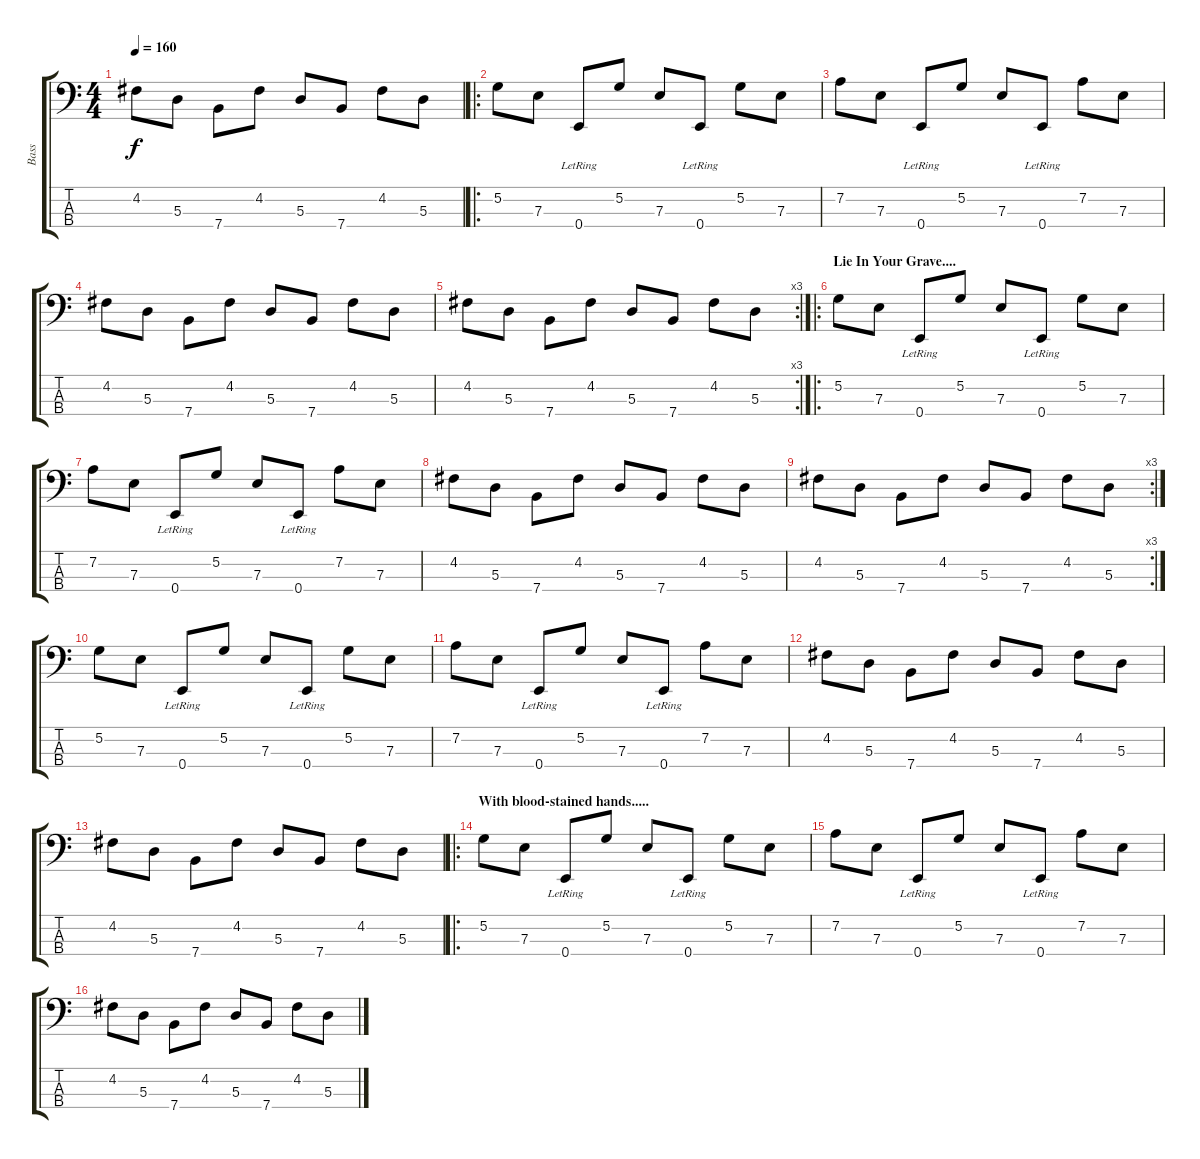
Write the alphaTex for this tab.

\track ("Bass" "Bass") {instrument electricbassfinger}
\staff {score tabs}
\tuning (G2 D2 A1 E1) {hide}
\ts (4 4)
\tempo 160
\clef f4
\ks c
4.2.8{dy f} 5.3.8 7.4.8 4.2.8 5.3.8 7.4.8 4.2.8 5.3.8 |
\ro
5.2.8 7.3.8 0.4{lr}.8 5.2.8 7.3.8 0.4{lr}.8 5.2.8 7.3.8 |
7.2.8 7.3.8 0.4{lr}.8 5.2.8 7.3.8 0.4{lr}.8 7.2.8 7.3.8 |
4.2.8 5.3.8 7.4.8 4.2.8 5.3.8 7.4.8 4.2.8 5.3.8 |
\rc 3
4.2.8 5.3.8 7.4.8 4.2.8 5.3.8 7.4.8 4.2.8 5.3.8 |
\ro
\section ("" "Lie In Your Grave....")
5.2.8 7.3.8 0.4{lr}.8 5.2.8 7.3.8 0.4{lr}.8 5.2.8 7.3.8 |
7.2.8 7.3.8 0.4{lr}.8 5.2.8 7.3.8 0.4{lr}.8 7.2.8 7.3.8 |
4.2.8 5.3.8 7.4.8 4.2.8 5.3.8 7.4.8 4.2.8 5.3.8 |
\rc 3
4.2.8 5.3.8 7.4.8 4.2.8 5.3.8 7.4.8 4.2.8 5.3.8 |
5.2.8 7.3.8 0.4{lr}.8 5.2.8 7.3.8 0.4{lr}.8 5.2.8 7.3.8 |
7.2.8 7.3.8 0.4{lr}.8 5.2.8 7.3.8 0.4{lr}.8 7.2.8 7.3.8 |
4.2.8 5.3.8 7.4.8 4.2.8 5.3.8 7.4.8 4.2.8 5.3.8 |
4.2.8 5.3.8 7.4.8 4.2.8 5.3.8 7.4.8 4.2.8 5.3.8 |
\ro
\section ("" "With blood-stained hands.....")
5.2.8 7.3.8 0.4{lr}.8 5.2.8 7.3.8 0.4{lr}.8 5.2.8 7.3.8 |
7.2.8 7.3.8 0.4{lr}.8 5.2.8 7.3.8 0.4{lr}.8 7.2.8 7.3.8 |
4.2.8 5.3.8 7.4.8 4.2.8 5.3.8 7.4.8 4.2.8 5.3.8
